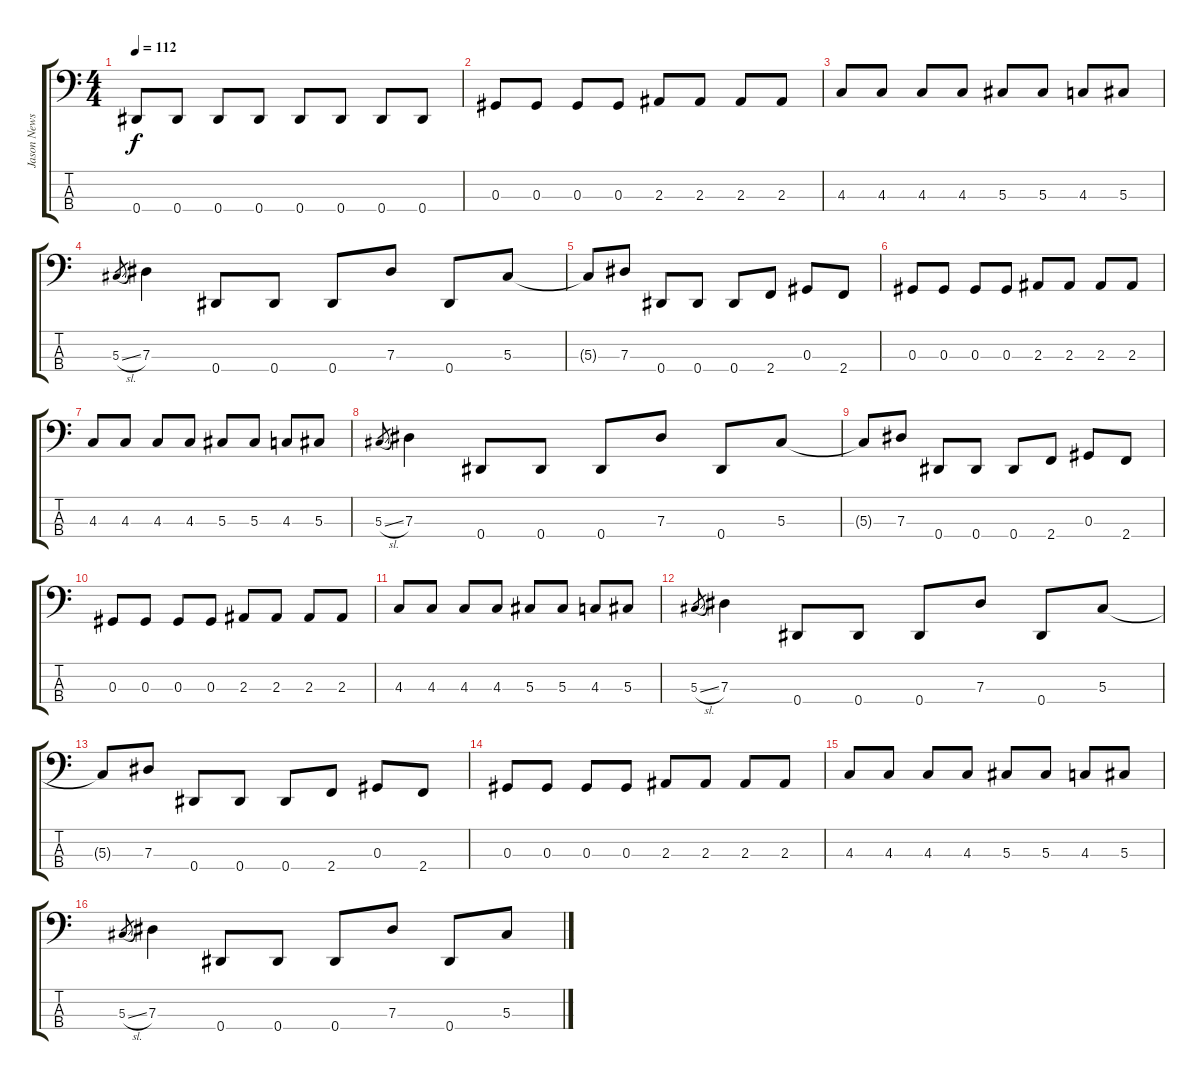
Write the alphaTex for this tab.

\track ("Jason Newstead (Bass)" "Jason News") {instrument electricbasspick}
\staff {score tabs}
\tuning (Gb2 Db2 Ab1 Eb1) {hide}
\ts (4 4)
\tempo 112
\clef f4
\ks c
0.4.8{dy f} 0.4.8 0.4.8 0.4.8 0.4.8 0.4.8 0.4.8 0.4.8 |
0.3.8 0.3.8 0.3.8 0.3.8 2.3.8 2.3.8 2.3.8 2.3.8 |
4.3.8 4.3.8 4.3.8 4.3.8 5.3.8 5.3.8 4.3.8 5.3.8 |
5.3{sl}.8{gr} 7.3.4 0.4.8 0.4.8 0.4.8 7.3.8 0.4.8 5.3.8 |
5.3{t}.8 7.3.8 0.4.8 0.4.8 0.4.8 2.4.8 0.3.8 2.4.8 |
0.3.8 0.3.8 0.3.8 0.3.8 2.3.8 2.3.8 2.3.8 2.3.8 |
4.3.8 4.3.8 4.3.8 4.3.8 5.3.8 5.3.8 4.3.8 5.3.8 |
5.3{sl}.8{gr} 7.3.4 0.4.8 0.4.8 0.4.8 7.3.8 0.4.8 5.3.8 |
5.3{t}.8 7.3.8 0.4.8 0.4.8 0.4.8 2.4.8 0.3.8 2.4.8 |
0.3.8 0.3.8 0.3.8 0.3.8 2.3.8 2.3.8 2.3.8 2.3.8 |
4.3.8 4.3.8 4.3.8 4.3.8 5.3.8 5.3.8 4.3.8 5.3.8 |
5.3{sl}.8{gr} 7.3.4 0.4.8 0.4.8 0.4.8 7.3.8 0.4.8 5.3.8 |
5.3{t}.8 7.3.8 0.4.8 0.4.8 0.4.8 2.4.8 0.3.8 2.4.8 |
0.3.8 0.3.8 0.3.8 0.3.8 2.3.8 2.3.8 2.3.8 2.3.8 |
4.3.8 4.3.8 4.3.8 4.3.8 5.3.8 5.3.8 4.3.8 5.3.8 |
5.3{sl}.8{gr} 7.3.4 0.4.8 0.4.8 0.4.8 7.3.8 0.4.8 5.3.8
